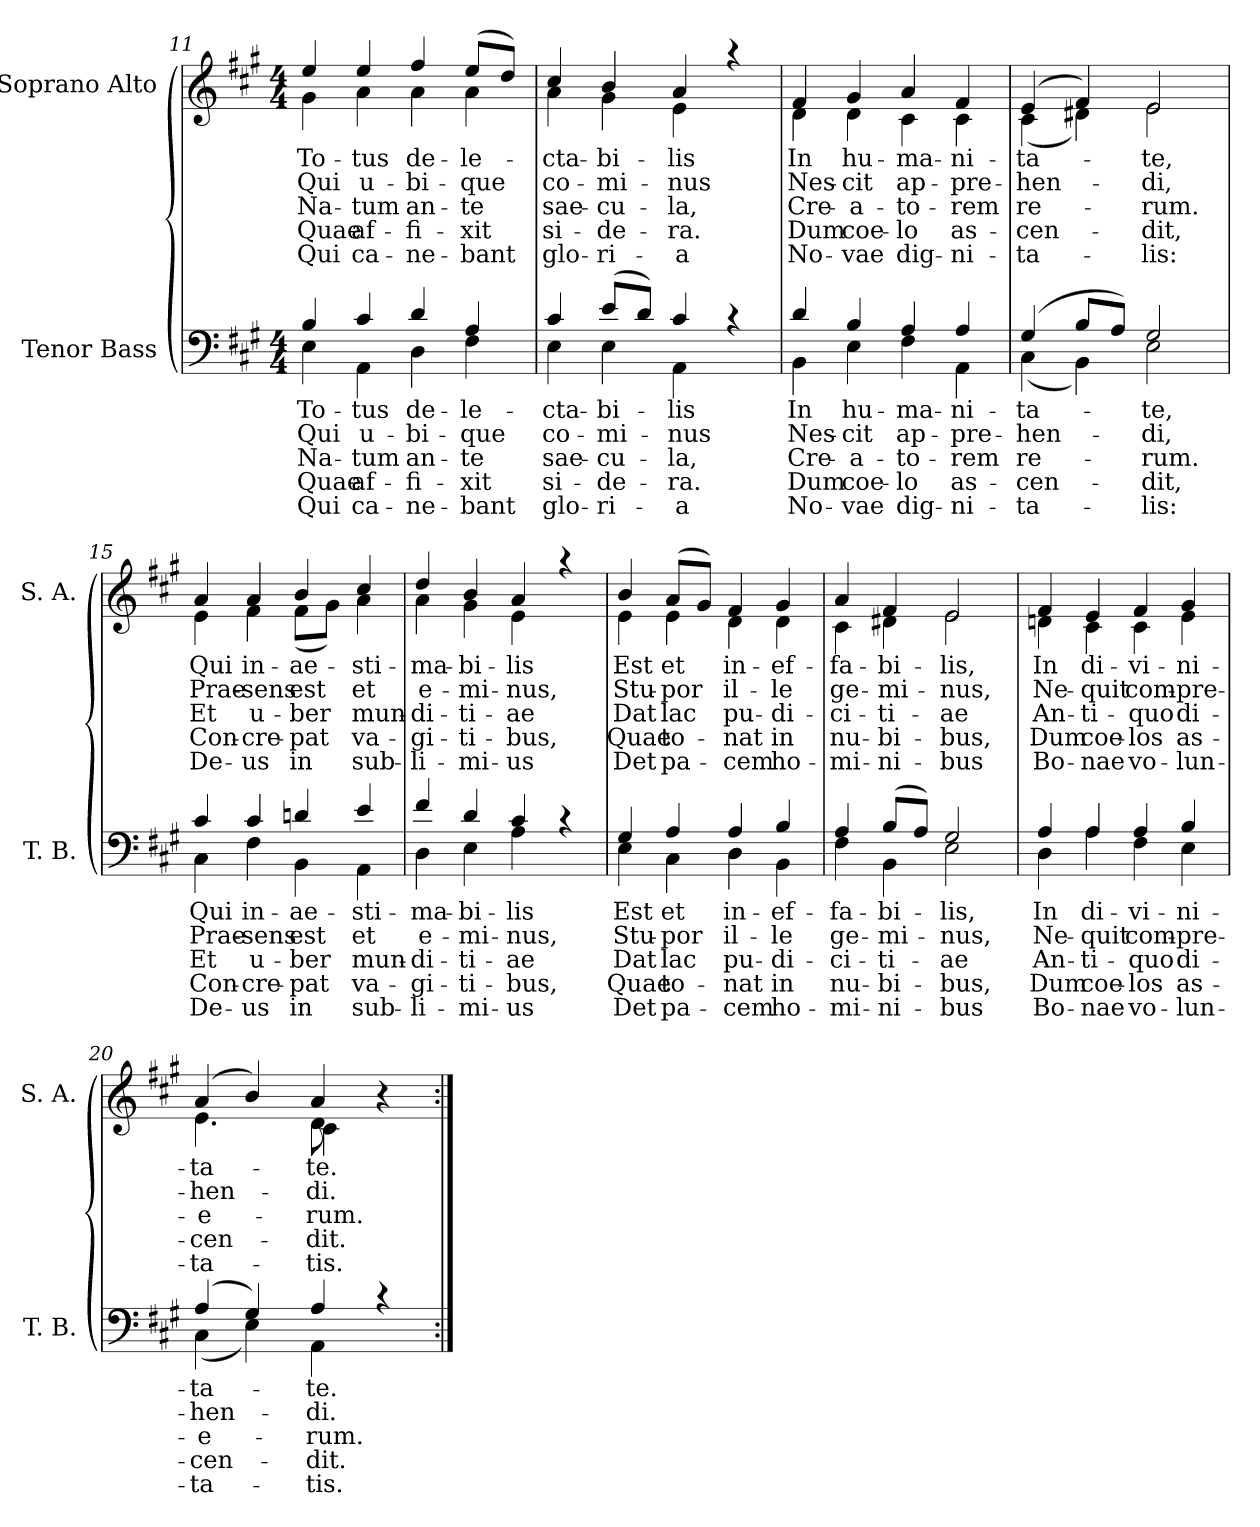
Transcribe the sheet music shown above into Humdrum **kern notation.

**kern	**text	**text	**text	**text	**text	**kern	**text	**text	**text	**text	**text
*part2	*part2	*part2	*part2	*part2	*part2	*part1	*part1	*part1	*part1	*part1	*part1
*staff2	*staff2	*staff2	*staff2	*staff2	*staff2	*staff1	*staff1	*staff1	*staff1	*staff1	*staff1
*I"Tenor Bass	*	*	*	*	*	*I"Soprano Alto	*	*	*	*	*
*I'T. B.	*	*	*	*	*	*I'S. A.	*	*	*	*	*
*clefF4	*	*	*	*	*	*clefG2	*	*	*	*	*
*k[f#c#g#]	*	*	*	*	*	*k[f#c#g#]	*	*	*	*	*
*A:	*	*	*	*	*	*A:	*	*	*	*	*
*M4/4	*	*	*	*	*	*M4/4	*	*	*	*	*
=11	=11	=11	=11	=11	=11	=11	=11	=11	=11	=11	=11
!	!LO:LY:a	!LO:LY:a	!LO:LY:a	!LO:LY:a	!LO:LY:a	!	!LO:LY:b	!LO:LY:b	!LO:LY:b	!LO:LY:b	!LO:LY:b
*^	*	*	*	*	*	*^	*	*	*	*	*
4B/	4E\	To-	Qui	Na-	Quae	Qui	4ee/	4g#\	To-	Qui	Na-	Quae	Qui
!	!	!LO:LY:a	!LO:LY:a	!LO:LY:a	!LO:LY:a	!LO:LY:a	!	!	!LO:LY:b	!LO:LY:b	!LO:LY:b	!LO:LY:b	!LO:LY:b
4c#/	4AA\	-tus	u-	-tum	af-	ca-	4ee/	4a\	-tus	u-	-tum	af-	ca-
!	!	!LO:LY:a	!LO:LY:a	!LO:LY:a	!LO:LY:a	!LO:LY:a	!	!	!LO:LY:b	!LO:LY:b	!LO:LY:b	!LO:LY:b	!LO:LY:b
4d/	4D\	de-	-bi-	an-	-fi-	-ne-	4ff#/	4a\	de-	-bi-	an-	-fi-	-ne-
!	!	!LO:LY:a	!LO:LY:a	!LO:LY:a	!LO:LY:a	!LO:LY:a	!	!	!LO:LY:b	!LO:LY:b	!LO:LY:b	!LO:LY:b	!LO:LY:b
4A/	4F#\	-le-	-que	-te	-xit	-bant	(>8ee/L	4a\	-le-	-que	-te	-xit	-bant
.	.	.	.	.	.	.	8dd/J)	.	.	.	.	.	.
=12	=12	=12	=12	=12	=12	=12	=12	=12	=12	=12	=12	=12	=12
!	!	!LO:LY:a	!LO:LY:a	!LO:LY:a	!LO:LY:a	!LO:LY:a	!	!	!LO:LY:b	!LO:LY:b	!LO:LY:b	!LO:LY:b	!LO:LY:b
4c#/	4E\	-cta-	co-	sae-	si-	glo-	4cc#/	4a\	-cta-	co-	sae-	si-	glo-
!	!	!LO:LY:a	!LO:LY:a	!LO:LY:a	!LO:LY:a	!LO:LY:a	!	!	!LO:LY:b	!LO:LY:b	!LO:LY:b	!LO:LY:b	!LO:LY:b
(>8e/L	4E\	-bi-	-mi-	-cu-	-de-	-ri-	4b/	4g#\	-bi-	-mi-	-cu-	-de-	-ri-
8d/J)	.	.	.	.	.	.	.	.	.	.	.	.	.
!	!	!LO:LY:a	!LO:LY:a	!LO:LY:a	!LO:LY:a	!LO:LY:a	!	!	!LO:LY:b	!LO:LY:b	!LO:LY:b	!LO:LY:b	!LO:LY:b
4c#/	4AA\	-lis	-nus	-la,	-ra.	-a	4a/	4e\	-lis	-nus	-la,	-ra.	-a
4rc	4ryy	.	.	.	.	.	4raa	4ryy	.	.	.	.	.
!!LO:PB:g=z	!!
=13	=13	=13	=13	=13	=13	=13	=13	=13	=13	=13	=13	=13	=13
!	!	!LO:LY:a	!LO:LY:a	!LO:LY:a	!LO:LY:a	!LO:LY:a	!	!	!LO:LY:b	!LO:LY:b	!LO:LY:b	!LO:LY:b	!LO:LY:b
4d/	4BB\	In	Nes-	Cre-	Dum	No-	4f#/	4d\	In	Nes-	Cre-	Dum	No-
!	!	!LO:LY:a	!LO:LY:a	!LO:LY:a	!LO:LY:a	!LO:LY:a	!	!	!LO:LY:b	!LO:LY:b	!LO:LY:b	!LO:LY:b	!LO:LY:b
4B/	4E\	hu-	-cit	-a-	coe-	-vae	4g#/	4d\	hu-	-cit	-a-	coe-	-vae
!	!	!LO:LY:a	!LO:LY:a	!LO:LY:a	!LO:LY:a	!LO:LY:a	!	!	!LO:LY:b	!LO:LY:b	!LO:LY:b	!LO:LY:b	!LO:LY:b
4A/	4F#\	-ma-	ap-	-to-	-lo	dig-	4a/	4c#\	-ma-	ap-	-to-	-lo	dig-
!	!	!LO:LY:a	!LO:LY:a	!LO:LY:a	!LO:LY:a	!LO:LY:a	!	!	!LO:LY:b	!LO:LY:b	!LO:LY:b	!LO:LY:b	!LO:LY:b
4A/	4AA\	-ni-	-pre-	-rem	as-	-ni-	4f#/	4c#\	-ni-	-pre-	-rem	as-	-ni-
=14	=14	=14	=14	=14	=14	=14	=14	=14	=14	=14	=14	=14	=14
!	!	!LO:LY:a	!LO:LY:a	!LO:LY:a	!LO:LY:a	!LO:LY:a	!	!	!LO:LY:b	!LO:LY:b	!LO:LY:b	!LO:LY:b	!LO:LY:b
(4G#/	(<4C#\	-ta-	-hen-	re-	-cen-	-ta-	(4e/	(<4c#\	-ta-	-hen-	re-	-cen-	-ta-
8B/L	4BB\)	.	.	.	.	.	4f#/)	4d#X\)	.	.	.	.	.
8A/J)	.	.	.	.	.	.	.	.	.	.	.	.	.
!	!	!LO:LY:a	!LO:LY:a	!LO:LY:a	!LO:LY:a	!LO:LY:a	!	!	!LO:LY:b	!LO:LY:b	!LO:LY:b	!LO:LY:b	!LO:LY:b
2G#/	2E\	-te,	-di,	-rum.	-dit,	-lis:	2e/	2e\	-te,	-di,	-rum.	-dit,	-lis:
=15	=15	=15	=15	=15	=15	=15	=15	=15	=15	=15	=15	=15	=15
!	!	!LO:LY:a	!LO:LY:a	!LO:LY:a	!LO:LY:a	!LO:LY:a	!	!	!LO:LY:b	!LO:LY:b	!LO:LY:b	!LO:LY:b	!LO:LY:b
4c#/	4C#\	Qui	Prae-	Et	Con-	De-	4a/	4e\	Qui	Prae-	Et	Con-	De-
!	!	!LO:LY:a	!LO:LY:a	!LO:LY:a	!LO:LY:a	!LO:LY:a	!	!	!LO:LY:b	!LO:LY:b	!LO:LY:b	!LO:LY:b	!LO:LY:b
4c#/	4F#\	in-	-sens	u-	-cre-	-us	4a/	4f#\	in-	-sens	u-	-cre-	-us
!	!	!LO:LY:a	!LO:LY:a	!LO:LY:a	!LO:LY:a	!LO:LY:a	!	!	!LO:LY:b	!LO:LY:b	!LO:LY:b	!LO:LY:b	!LO:LY:b
4dn/	4BB\	-ae-	est	-ber	-pat	in	4b/	(<8f#\L	-ae-	est	-ber	-pat	in
.	.	.	.	.	.	.	.	8g#\J)	.	.	.	.	.
!	!	!LO:LY:a	!LO:LY:a	!LO:LY:a	!LO:LY:a	!LO:LY:a	!	!	!LO:LY:b	!LO:LY:b	!LO:LY:b	!LO:LY:b	!LO:LY:b
4e/	4AA\	-sti-	et	mun-	va-	sub-	4cc#/	4a\	-sti-	et	mun-	va-	sub-
=16	=16	=16	=16	=16	=16	=16	=16	=16	=16	=16	=16	=16	=16
!	!	!LO:LY:a	!LO:LY:a	!LO:LY:a	!LO:LY:a	!LO:LY:a	!	!	!LO:LY:b	!LO:LY:b	!LO:LY:b	!LO:LY:b	!LO:LY:b
4f#/	4D\	-ma-	e-	-di-	-gi-	-li-	4dd/	4a\	-ma-	e-	-di-	-gi-	-li-
!	!	!LO:LY:a	!LO:LY:a	!LO:LY:a	!LO:LY:a	!LO:LY:a	!	!	!LO:LY:b	!LO:LY:b	!LO:LY:b	!LO:LY:b	!LO:LY:b
4d/	4E\	-bi-	-mi-	-ti-	-ti-	-mi-	4b/	4g#\	-bi-	-mi-	-ti-	-ti-	-mi-
!	!	!LO:LY:a	!LO:LY:a	!LO:LY:a	!LO:LY:a	!LO:LY:a	!	!	!LO:LY:b	!LO:LY:b	!LO:LY:b	!LO:LY:b	!LO:LY:b
4c#/	4A\	-lis	-nus,	-ae	-bus,	-us	4a/	4e\	-lis	-nus,	-ae	-bus,	-us
4rc	4ryy	.	.	.	.	.	4raa	4ryy	.	.	.	.	.
!!LO:LB:g=z	!!
=17	=17	=17	=17	=17	=17	=17	=17	=17	=17	=17	=17	=17	=17
!	!	!LO:LY:a	!LO:LY:a	!LO:LY:a	!LO:LY:a	!LO:LY:a	!	!	!LO:LY:b	!LO:LY:b	!LO:LY:b	!LO:LY:b	!LO:LY:b
4G#/	4E\	Est	Stu-	Dat	Quae	Det	4b/	4e\	Est	Stu-	Dat	Quae	Det
!	!	!LO:LY:a	!LO:LY:a	!LO:LY:a	!LO:LY:a	!LO:LY:a	!	!	!LO:LY:b	!LO:LY:b	!LO:LY:b	!LO:LY:b	!LO:LY:b
4A/	4C#\	et	-por	lac	to-	pa-	(>8a/L	4e\	et	-por	lac	to-	pa-
.	.	.	.	.	.	.	8g#/J)	.	.	.	.	.	.
!	!	!LO:LY:a	!LO:LY:a	!LO:LY:a	!LO:LY:a	!LO:LY:a	!	!	!LO:LY:b	!LO:LY:b	!LO:LY:b	!LO:LY:b	!LO:LY:b
4A/	4D\	in-	il-	pu-	-nat	-cem	4f#/	4d\	in-	il-	pu-	-nat	-cem
!	!	!LO:LY:a	!LO:LY:a	!LO:LY:a	!LO:LY:a	!LO:LY:a	!	!	!LO:LY:b	!LO:LY:b	!LO:LY:b	!LO:LY:b	!LO:LY:b
4B/	4BB\	-ef-	-le	-di-	in	ho-	4g#/	4d\	-ef-	-le	-di-	in	ho-
=18	=18	=18	=18	=18	=18	=18	=18	=18	=18	=18	=18	=18	=18
!	!	!LO:LY:a	!LO:LY:a	!LO:LY:a	!LO:LY:a	!LO:LY:a	!	!	!LO:LY:b	!LO:LY:b	!LO:LY:b	!LO:LY:b	!LO:LY:b
4A/	4F#\	-fa-	ge-	-ci-	nu-	-mi-	4a/	4c#\	-fa-	ge-	-ci-	nu-	-mi-
!	!	!LO:LY:a	!LO:LY:a	!LO:LY:a	!LO:LY:a	!LO:LY:a	!	!	!LO:LY:b	!LO:LY:b	!LO:LY:b	!LO:LY:b	!LO:LY:b
(>8B/L	4BB\	-bi-	-mi-	-ti-	-bi-	-ni-	4f#/	4d#X\	-bi-	-mi-	-ti-	-bi-	-ni-
8A/J)	.	.	.	.	.	.	.	.	.	.	.	.	.
!	!	!LO:LY:a	!LO:LY:a	!LO:LY:a	!LO:LY:a	!LO:LY:a	!	!	!LO:LY:b	!LO:LY:b	!LO:LY:b	!LO:LY:b	!LO:LY:b
2G#/	2E\	-lis,	-nus,	-ae	-bus,	-bus	2e/	2e\	-lis,	-nus,	-ae	-bus,	-bus
=19	=19	=19	=19	=19	=19	=19	=19	=19	=19	=19	=19	=19	=19
!	!	!LO:LY:a	!LO:LY:a	!LO:LY:a	!LO:LY:a	!LO:LY:a	!	!	!LO:LY:b	!LO:LY:b	!LO:LY:b	!LO:LY:b	!LO:LY:b
4A/	4D\	In	Ne-	An-	Dum	Bo-	4f#/	4dn\	In	Ne-	An-	Dum	Bo-
!	!	!LO:LY:a	!LO:LY:a	!LO:LY:a	!LO:LY:a	!LO:LY:a	!	!	!LO:LY:b	!LO:LY:b	!LO:LY:b	!LO:LY:b	!LO:LY:b
4A/	4A\	di-	-quit	-ti-	coe-	-nae	4e/	4c#\	di-	-quit	-ti-	coe-	-nae
!	!	!LO:LY:a	!LO:LY:a	!LO:LY:a	!LO:LY:a	!LO:LY:a	!	!	!LO:LY:b	!LO:LY:b	!LO:LY:b	!LO:LY:b	!LO:LY:b
4A/	4F#\	-vi-	com-	-quo	-los	vo-	4f#/	4c#\	-vi-	com-	-quo	-los	vo-
!	!	!LO:LY:a	!LO:LY:a	!LO:LY:a	!LO:LY:a	!LO:LY:a	!	!	!LO:LY:b	!LO:LY:b	!LO:LY:b	!LO:LY:b	!LO:LY:b
4B/	4E\	-ni-	-pre-	di-	as-	-lun-	4g#/	4e\	-ni-	-pre-	di-	as-	-lun-
=20	=20	=20	=20	=20	=20	=20	=20	=20	=20	=20	=20	=20	=20
!	!	!LO:LY:a	!LO:LY:a	!LO:LY:a	!LO:LY:a	!LO:LY:a	!	!	!LO:LY:b	!LO:LY:b	!LO:LY:b	!LO:LY:b	!LO:LY:b
*	*	*	*	*	*	*	*^	*^	*	*	*	*	*
(4A/	(<4C#\	-ta-	-hen-	-e-	-cen-	-ta-	(4a/	4.e\	2ryy	2ryy	-ta-	-hen-	-e-	-cen-	-ta-
4G#/)	4E\)	.	.	.	.	.	4b/)	.	.	.	.	.	.	.	.
.	.	.	.	.	.	.	.	2ryy	.	.	.	.	.	.	.
!	!	!LO:LY:a	!LO:LY:a	!LO:LY:a	!LO:LY:a	!LO:LY:a	!	!	!	!	!LO:LY:b	!LO:LY:b	!LO:LY:b	!LO:LY:b	!LO:LY:b
4A/	4AA\	-te.	-di.	-rum.	-dit.	-tis.	(8d\	.	4a/	4c#\	-te.	-di.	-rum.	-dit.	-tis.
.	.	.	.	.	.	.	4.ryy	.	.	.	.	.	.	.	.
4rc	4ryy	.	.	.	.	.	.	.	4ryy	4r	.	.	.	.	.
.	.	.	.	.	.	.	.	8ryy	.	.	.	.	.	.	.
*v	*v	*	*	*	*	*	*	*	*	*	*	*	*	*	*
*	*	*	*	*	*	*v	*v	*v	*v	*	*	*	*	*
=:|!	=:|!	=:|!	=:|!	=:|!	=:|!	=:|!	=:|!	=:|!	=:|!	=:|!	=:|!
*-	*-	*-	*-	*-	*-	*-	*-	*-	*-	*-	*-
